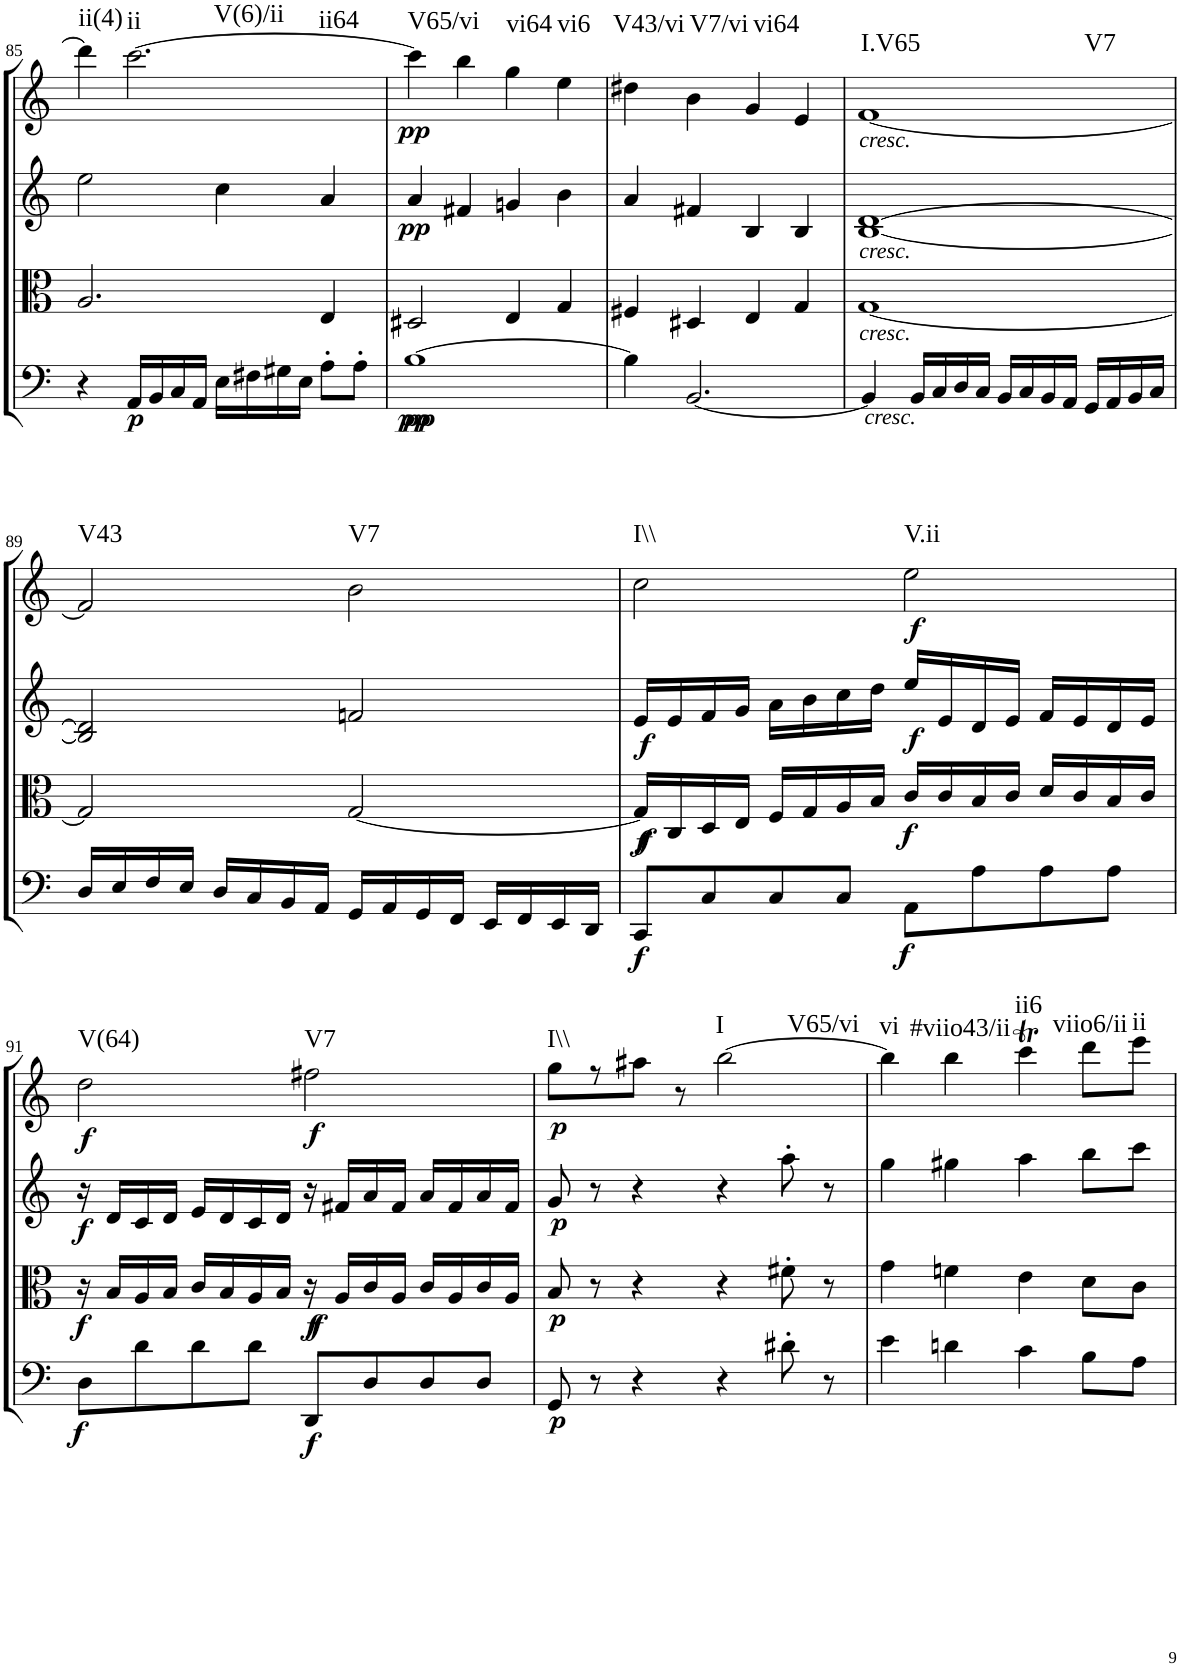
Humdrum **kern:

**kern	**dynam	**kern	**dynam	**kern	**dynam	**kern	**dynam	**harte
*part4	*part4	*part3	*part3	*part2	*part2	*part1	*part1	*part1
*staff4	*staff4	*staff3	*staff3	*staff2	*staff2	*staff1	*staff1	*
*I"Cello	*	*I"Viola	*	*I"2nd Violin	*	*I"1st Violin	*	*
*	*	*I'Vla	*	*I'Vln	*	*I'Vln	*	*
!!LO:PB:g=z
*clefF4	*	*clefC3	*	*clefG2	*	*clefG2	*	*
*k[]	*	*k[]	*	*k[]	*	*k[]	*	*
*M4/4	*	*M4/4	*	*M4/4	*	*M4/4	*	*
*met(c)	*	*met(c)	*	*met(c)	*	*met(c)	*	*
=85	=85	=85	=85	=85	=85	=85	=85	=85
!	!	!	!	!	!	!	!	!LO:H:kt=ii(4)
4r	.	2.A/	.	2ee\	.	4ddd\]	.	N
!	!LO:DY:b	!	!	!	!	!	!	!LO:H:n=1:kt=ii
!	!	!	!	!	!	!	!	!LO:H:n=2:kt=V(6)/ii
!	!	!	!	!	!	!	!	!LO:H:n=3:kt=ii64
16AA/LL	p	.	.	.	.	[2.ccc\	.	N N N
16BB/	.	.	.	.	.	.	.	.
16C/	.	.	.	.	.	.	.	.
16AA/JJ	.	.	.	.	.	.	.	.
16E\LL	.	.	.	4cc\	.	.	.	.
16F#X\	.	.	.	.	.	.	.	.
16G#X\	.	.	.	.	.	.	.	.
16E\JJ	.	.	.	.	.	.	.	.
8A'\L	.	4E/	.	4a/	.	.	.	.
8A'\J	.	.	.	.	.	.	.	.
=86	=86	=86	=86	=86	=86	=86	=86	=86
!	!LO:DY:b	!	!	!	!	!	!	!
!	!LO:DY:n=1:b	!	!	!	!LO:DY:b	!	!LO:DY:b	!LO:H:kt=V65/vi
[1B	pp pp	2D#X/	.	4a/	pp	4ccc\]	pp	N
.	.	.	.	4f#X/	.	4bb\	.	.
!	!	!	!	!	!	!	!	!LO:H:kt=vi64
.	.	4E/	.	4gn/	.	4gg\	.	N
!	!	!	!	!	!	!	!	!LO:H:kt=vi6
.	.	4G/	.	4b\	.	4ee\	.	N
=87	=87	=87	=87	=87	=87	=87	=87	=87
!	!	!	!	!	!	!	!	!LO:H:kt=V43/vi
4B\]	.	4F#X/	.	4a/	.	4dd#X\	.	N
!	!	!	!	!	!	!	!	!LO:H:kt=V7/vi
[2.BB/	.	4D#X/	.	4f#X/	.	4b\	.	N
!	!	!	!	!	!	!	!	!LO:H:kt=vi64
.	.	4E/	.	4B/	.	4g/	.	N
.	.	4G/	.	4B/	.	4e/	.	.
=88	=88	=88	=88	=88	=88	=88	=88	=88
!	!	!	!	!	!	!LO:TX:b:i:t=cresc.	!	!
!	!	!	!	!LO:TX:b:i:t=cresc.	!	!	!	!
!	!	!LO:TX:b:i:t=cresc.	!	!	!	!	!	!LO:H:n=1:kt=I.V65
!	!	!	!	!	!	!	!	!LO:H:n=2:kt=V7
4BB/]	.	[1G	.	[1B [1d	.	[1f	.	N N
!LO:TX:b:i:t=cresc.	!	!	!	!	!	!	!	!
16BB/LL	.	.	.	.	.	.	.	.
16C/	.	.	.	.	.	.	.	.
16D/	.	.	.	.	.	.	.	.
16C/JJ	.	.	.	.	.	.	.	.
16BB/LL	.	.	.	.	.	.	.	.
16C/	.	.	.	.	.	.	.	.
16BB/	.	.	.	.	.	.	.	.
16AA/JJ	.	.	.	.	.	.	.	.
16GG/LL	.	.	.	.	.	.	.	.
16AA/	.	.	.	.	.	.	.	.
16BB/	.	.	.	.	.	.	.	.
16C/JJ	.	.	.	.	.	.	.	.
!!LO:LB:g=z
=89	=89	=89	=89	=89	=89	=89	=89	=89
!	!	!	!	!	!	!	!	!LO:H:kt=V43
16D/LL	.	2G/]	.	2B/] 2d/]	.	2f/]	.	N
16E/	.	.	.	.	.	.	.	.
16F/	.	.	.	.	.	.	.	.
16E/JJ	.	.	.	.	.	.	.	.
16D/LL	.	.	.	.	.	.	.	.
16C/	.	.	.	.	.	.	.	.
16BB/	.	.	.	.	.	.	.	.
16AA/JJ	.	.	.	.	.	.	.	.
!	!	!	!	!	!	!	!	!LO:H:kt=V7
16GG/LL	.	[2G/	.	2fn/	.	2b\	.	N
16AA/	.	.	.	.	.	.	.	.
16GG/	.	.	.	.	.	.	.	.
16FF/JJ	.	.	.	.	.	.	.	.
16EE/LL	.	.	.	.	.	.	.	.
16FF/	.	.	.	.	.	.	.	.
16EE/	.	.	.	.	.	.	.	.
16DD/JJ	.	.	.	.	.	.	.	.
=90	=90	=90	=90	=90	=90	=90	=90	=90
!	!LO:DY:b	!	!LO:DY:b	!	!	!	!	!
!	!	!	!LO:DY:n=1:b	!	!LO:DY:b	!	!	!LO:H:kt=I\\
8CC/L	f	16G/LL]	f f	16e/LL	f	2cc\	.	N
.	.	16C/	.	16e/	.	.	.	.
8C/	.	16D/	.	16f/	.	.	.	.
.	.	16E/JJ	.	16g/JJ	.	.	.	.
8C/	.	16F/LL	.	16a\LL	.	.	.	.
.	.	16G/	.	16b\	.	.	.	.
8C/J	.	16A/	.	16cc\	.	.	.	.
.	.	16B/JJ	.	16dd\JJ	.	.	.	.
!	!LO:DY:b	!	!LO:DY:n=2:b	!	!LO:DY:b	!	!LO:DY:b	!LO:H:kt=V.ii
8AA\L	f	16c/LL	f	16ee/LL	f	2ee\	f	N
.	.	16c/	.	16e/	.	.	.	.
8A\	.	16B/	.	16d/	.	.	.	.
.	.	16c/JJ	.	16e/JJ	.	.	.	.
8A\	.	16d/LL	.	16f/LL	.	.	.	.
.	.	16c/	.	16e/	.	.	.	.
8A\J	.	16B/	.	16d/	.	.	.	.
.	.	16c/JJ	.	16e/JJ	.	.	.	.
!!LO:LB:g=z
=91	=91	=91	=91	=91	=91	=91	=91	=91
!	!LO:DY:b	!	!LO:DY:b	!	!LO:DY:b	!	!LO:DY:b	!LO:H:kt=V(64)
8D\L	f	16r	f	16r	f	2dd\	f	N
.	.	16B/LL	.	16d/LL	.	.	.	.
8d\	.	16A/	.	16c/	.	.	.	.
.	.	16B/JJ	.	16d/JJ	.	.	.	.
8d\	.	16c/LL	.	16e/LL	.	.	.	.
.	.	16B/	.	16d/	.	.	.	.
8d\J	.	16A/	.	16c/	.	.	.	.
.	.	16B/JJ	.	16d/JJ	.	.	.	.
!	!LO:DY:b	!	!LO:DY:b	!	!	!	!	!
!	!	!	!LO:DY:n=1:b	!	!	!	!LO:DY:b	!LO:H:kt=V7
8DD/L	f	16r	f f	16r	.	2ff#X\	f	N
.	.	16A/LL	.	16f#X/LL	.	.	.	.
8D/	.	16c/	.	16a/	.	.	.	.
.	.	16A/JJ	.	16f#/JJ	.	.	.	.
8D/	.	16c/LL	.	16a/LL	.	.	.	.
.	.	16A/	.	16f#/	.	.	.	.
8D/J	.	16c/	.	16a/	.	.	.	.
.	.	16A/JJ	.	16f#/JJ	.	.	.	.
=92	=92	=92	=92	=92	=92	=92	=92	=92
!	!LO:DY:b	!	!LO:DY:b	!	!LO:DY:b	!	!LO:DY:b	!LO:H:kt=I\\
8GG/	p	8B/	p	8g/	p	8gg\L	p	N
8r	.	8r	.	8r	.	8r	.	.
4r	.	4r	.	4r	.	8aa#X\J	.	.
.	.	.	.	.	.	8r	.	.
!	!	!	!	!	!	!	!	!LO:H:n=1:kt=I
!	!	!	!	!	!	!	!	!LO:H:n=2:kt=V65/vi
4r	.	4r	.	4r	.	[2bb\	.	N N
8d#X'\	.	8f#X'\	.	8aa'\	.	.	.	.
8r	.	8r	.	8r	.	.	.	.
=93	=93	=93	=93	=93	=93	=93	=93	=93
!	!	!	!	!	!	!	!	!LO:H:kt=vi
4e\	.	4g\	.	4gg\	.	4bb\]	.	N
!	!	!	!	!	!	!	!	!LO:H:kt=#viio43/ii
4dn\	.	4fn\	.	4gg#X\	.	4bb\	.	N
!	!	!	!	!	!	!	!	!LO:H:kt=ii6
4c\	.	4e\	.	4aa\	.	4cccT\	.	N
!	!	!	!	!	!	!	!	!LO:H:kt=viio6/ii
8B\L	.	8d\L	.	8bb\L	.	8ddd\L	.	N
!	!	!	!	!	!	!	!	!LO:H:kt=ii
8A\J	.	8c\J	.	8ccc\J	.	8eee\J	.	N
=	=	=	=	=	=	=	=	=
*-	*-	*-	*-	*-	*-	*-	*-	*-
